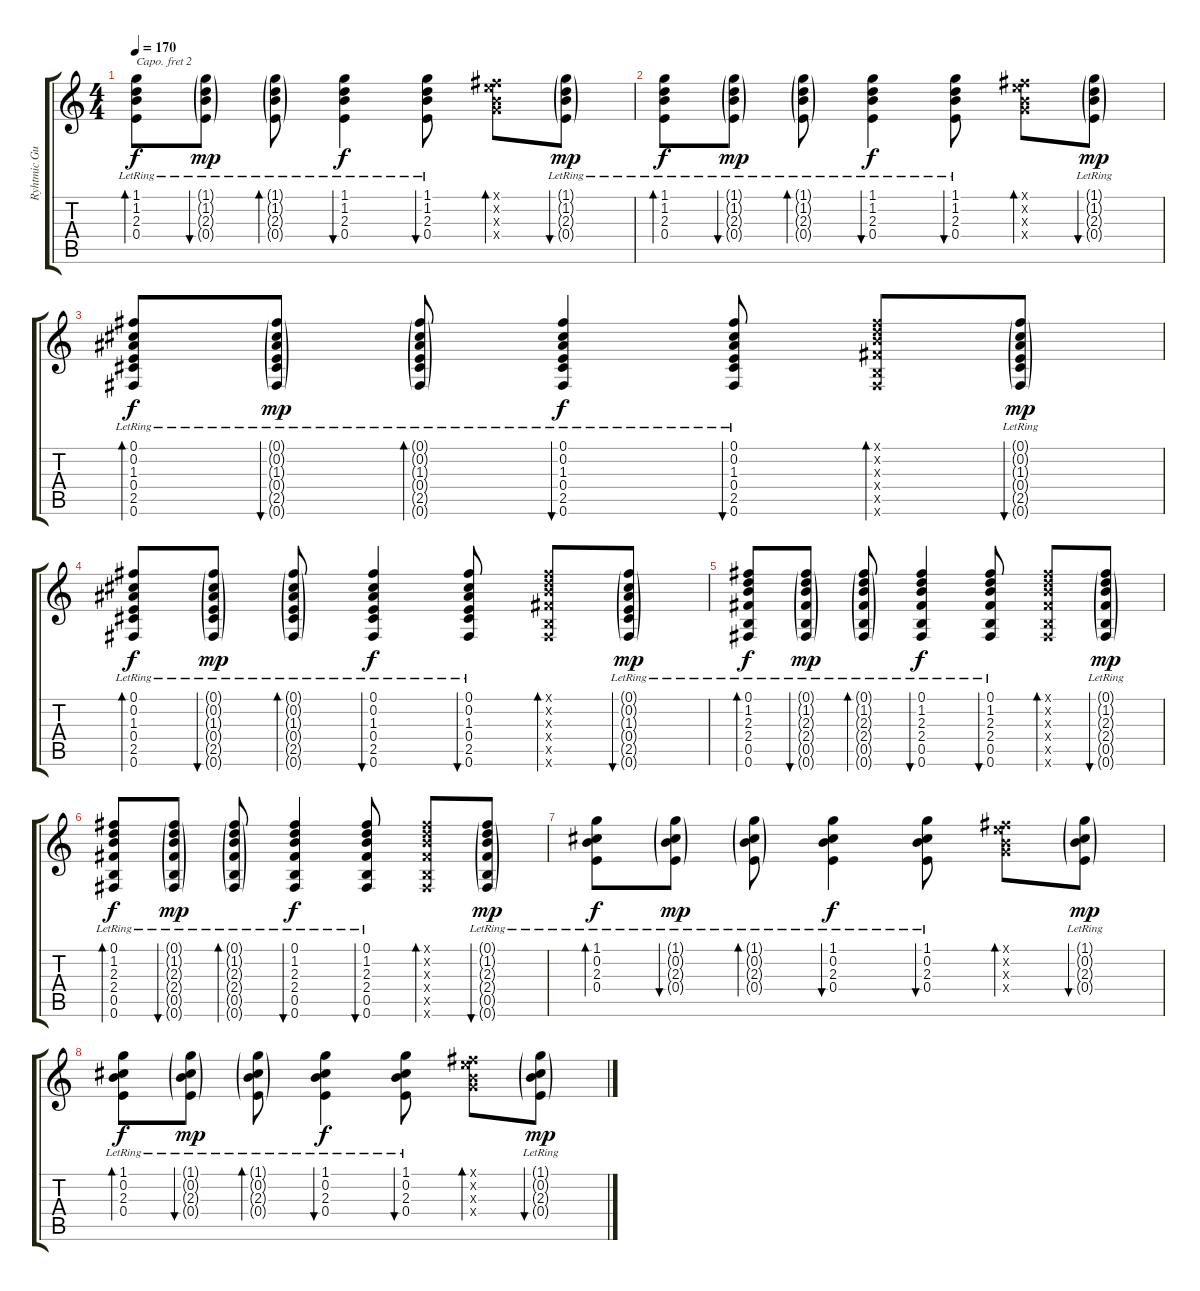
\track ("Ryhtmic Guitar" "Ryhtmic Gu") {instrument acousticguitarnylon}
\staff {score tabs}
\capo 2
\tuning (E4 B3 G3 D3 A2 E2) {hide}
\ts (4 4)
\tempo 170
\clef g2
\ks c
(1.1{lr} 1.2{lr} 2.3{lr} 0.4{lr}).8{bd 60 dy f} (1.1{g lr} 1.2{g lr} 2.3{g lr} 0.4{g lr}).8{bu 60 dy mp} (1.1{g lr} 1.2{g lr} 2.3{g lr} 0.4{g lr}).8{bd 60} (1.1{lr} 1.2{lr} 2.3{lr} 0.4{lr}).4{bu 60 dy f} (1.1{lr} 1.2{lr} 2.3{lr} 0.4{lr}).8{bu 60} (0.1{x} 3.2{x} 2.3{x} 3.4{x}).8{bd 60} (1.1{g lr} 1.2{g lr} 2.3{g lr} 0.4{g lr}).8{bu 60 dy mp} |
(1.1{lr} 1.2{lr} 2.3{lr} 0.4{lr}).8{bd 60 dy f} (1.1{g lr} 1.2{g lr} 2.3{g lr} 0.4{g lr}).8{bu 60 dy mp} (1.1{g lr} 1.2{g lr} 2.3{g lr} 0.4{g lr}).8{bd 60} (1.1{lr} 1.2{lr} 2.3{lr} 0.4{lr}).4{bu 60 dy f} (1.1{lr} 1.2{lr} 2.3{lr} 0.4{lr}).8{bu 60} (0.1{x} 3.2{x} 2.3{x} 3.4{x}).8{bd 60} (1.1{g lr} 1.2{g lr} 2.3{g lr} 0.4{g lr}).8{bu 60 dy mp} |
(0.1{lr} 0.2{lr} 1.3{lr} 0.4{lr} 2.5{lr} 0.6{lr}).8{bd 30 dy f} (0.1{g lr} 0.2{g lr} 1.3{g lr} 0.4{g lr} 2.5{g lr} 0.6{g lr}).8{bu 30 dy mp} (0.1{g lr} 0.2{g lr} 1.3{g lr} 0.4{g lr} 2.5{g lr} 0.6{g lr}).8{bd 30} (0.1{lr} 0.2{lr} 1.3{lr} 0.4{lr} 2.5{lr} 0.6{lr}).4{bu 30 dy f} (0.1{lr} 0.2{lr} 1.3{lr} 0.4{lr} 2.5{lr} 0.6{lr}).8{bu 30} (0.1{x} 1.2{x} 2.3{x} 2.4{x} 0.5{x} 0.6{x}).8{bd 60} (0.1{g lr} 0.2{g lr} 1.3{g lr} 0.4{g lr} 2.5{g lr} 0.6{g lr}).8{bu 30 dy mp} |
(0.1{lr} 0.2{lr} 1.3{lr} 0.4{lr} 2.5{lr} 0.6{lr}).8{bd 30 dy f} (0.1{g lr} 0.2{g lr} 1.3{g lr} 0.4{g lr} 2.5{g lr} 0.6{g lr}).8{bu 30 dy mp} (0.1{g lr} 0.2{g lr} 1.3{g lr} 0.4{g lr} 2.5{g lr} 0.6{g lr}).8{bd 30} (0.1{lr} 0.2{lr} 1.3{lr} 0.4{lr} 2.5{lr} 0.6{lr}).4{bu 30 dy f} (0.1{lr} 0.2{lr} 1.3{lr} 0.4{lr} 2.5{lr} 0.6{lr}).8{bu 30} (0.1{x} 1.2{x} 2.3{x} 2.4{x} 0.5{x} 0.6{x}).8{bd 60} (0.1{g lr} 0.2{g lr} 1.3{g lr} 0.4{g lr} 2.5{g lr} 0.6{g lr}).8{bu 30 dy mp} |
(0.1{lr} 1.2{lr} 2.3{lr} 2.4{lr} 0.5{lr} 0.6{lr}).8{bd 30 dy f} (0.1{g lr} 1.2{g lr} 2.3{g lr} 2.4{g lr} 0.5{g lr} 0.6{g lr}).8{bu 30 dy mp} (0.1{g lr} 1.2{g lr} 2.3{g lr} 2.4{g lr} 0.5{g lr} 0.6{g lr}).8{bd 30} (0.1{lr} 1.2{lr} 2.3{lr} 2.4{lr} 0.5{lr} 0.6{lr}).4{bu 30 dy f} (0.1{lr} 1.2{lr} 2.3{lr} 2.4{lr} 0.5{lr} 0.6{lr}).8{bu 30} (0.1{x} 1.2{x} 2.3{x} 2.4{x} 0.5{x} 0.6{x}).8{bd 60} (0.1{g lr} 1.2{g lr} 2.3{g lr} 2.4{g lr} 0.5{g lr} 0.6{g lr}).8{bu 30 dy mp} |
(0.1{lr} 1.2{lr} 2.3{lr} 2.4{lr} 0.5{lr} 0.6{lr}).8{bd 30 dy f} (0.1{g lr} 1.2{g lr} 2.3{g lr} 2.4{g lr} 0.5{g lr} 0.6{g lr}).8{bu 30 dy mp} (0.1{g lr} 1.2{g lr} 2.3{g lr} 2.4{g lr} 0.5{g lr} 0.6{g lr}).8{bd 30} (0.1{lr} 1.2{lr} 2.3{lr} 2.4{lr} 0.5{lr} 0.6{lr}).4{bu 30 dy f} (0.1{lr} 1.2{lr} 2.3{lr} 2.4{lr} 0.5{lr} 0.6{lr}).8{bu 30} (0.1{x} 1.2{x} 2.3{x} 2.4{x} 0.5{x} 0.6{x}).8{bd 60} (0.1{g lr} 1.2{g lr} 2.3{g lr} 2.4{g lr} 0.5{g lr} 0.6{g lr}).8{bu 30 dy mp} |
(1.1{lr} 0.2{lr} 2.3{lr} 0.4{lr}).8{bd 60 dy f} (1.1{g lr} 0.2{g lr} 2.3{g lr} 0.4{g lr}).8{bu 60 dy mp} (1.1{g lr} 0.2{g lr} 2.3{g lr} 0.4{g lr}).8{bd 60} (1.1{lr} 0.2{lr} 2.3{lr} 0.4{lr}).4{bu 60 dy f} (1.1{lr} 0.2{lr} 2.3{lr} 0.4{lr}).8{bu 60} (0.1{x} 3.2{x} 2.3{x} 3.4{x}).8{bd 60} (1.1{g lr} 0.2{g lr} 2.3{g lr} 0.4{g lr}).8{bu 60 dy mp} |
(1.1{lr} 0.2{lr} 2.3{lr} 0.4{lr}).8{bd 60 dy f} (1.1{g lr} 0.2{g lr} 2.3{g lr} 0.4{g lr}).8{bu 60 dy mp} (1.1{g lr} 0.2{g lr} 2.3{g lr} 0.4{g lr}).8{bd 60} (1.1{lr} 0.2{lr} 2.3{lr} 0.4{lr}).4{bu 60 dy f} (1.1{lr} 0.2{lr} 2.3{lr} 0.4{lr}).8{bu 60} (0.1{x} 3.2{x} 2.3{x} 3.4{x}).8{bd 60} (1.1{g lr} 0.2{g lr} 2.3{g lr} 0.4{g lr}).8{bu 60 dy mp}
